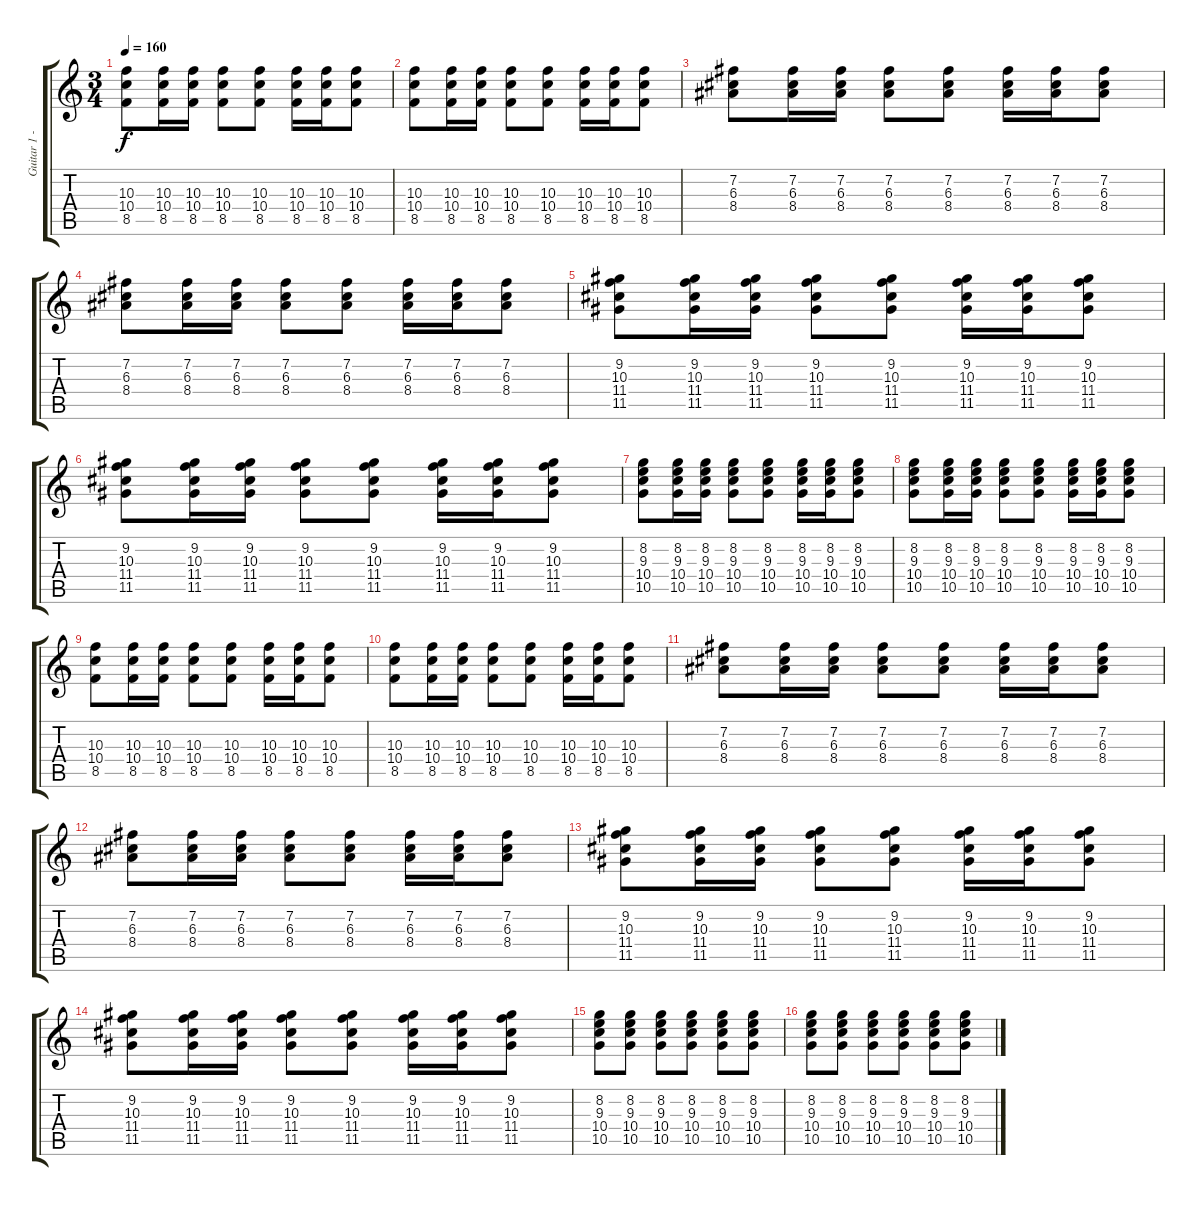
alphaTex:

\track ("Guitar 1 - Latimer" "Guitar 1 -") {instrument electricguitarjazz}
\staff {score tabs}
\tuning (E4 B3 G3 D3 A2 E2) {hide}
\ts (3 4)
\tempo 160
\clef g2
\ks c
(10.3 10.4 8.5).8{dy f volume 7 instrument overdrivenguitar} (10.3 10.4 8.5).16 (10.3 10.4 8.5).16 (10.3 10.4 8.5).8 (10.3 10.4 8.5).8 (10.3 10.4 8.5).16 (10.3 10.4 8.5).16 (10.3 10.4 8.5).8 |
(10.3 10.4 8.5).8{volume 7 instrument overdrivenguitar} (10.3 10.4 8.5).16 (10.3 10.4 8.5).16 (10.3 10.4 8.5).8 (10.3 10.4 8.5).8 (10.3 10.4 8.5).16 (10.3 10.4 8.5).16 (10.3 10.4 8.5).8 |
(7.2 6.3 8.4).8 (7.2 6.3 8.4).16 (7.2 6.3 8.4).16 (7.2 6.3 8.4).8 (7.2 6.3 8.4).8 (7.2 6.3 8.4).16 (7.2 6.3 8.4).16 (7.2 6.3 8.4).8 |
(7.2 6.3 8.4).8 (7.2 6.3 8.4).16 (7.2 6.3 8.4).16 (7.2 6.3 8.4).8 (7.2 6.3 8.4).8 (7.2 6.3 8.4).16 (7.2 6.3 8.4).16 (7.2 6.3 8.4).8 |
(9.2 10.3 11.4 11.5).8{volume 7 instrument overdrivenguitar} (9.2 10.3 11.4 11.5).16 (9.2 10.3 11.4 11.5).16 (9.2 10.3 11.4 11.5).8 (9.2 10.3 11.4 11.5).8 (9.2 10.3 11.4 11.5).16 (9.2 10.3 11.4 11.5).16 (9.2 10.3 11.4 11.5).8 |
(9.2 10.3 11.4 11.5).8 (9.2 10.3 11.4 11.5).16 (9.2 10.3 11.4 11.5).16 (9.2 10.3 11.4 11.5).8 (9.2 10.3 11.4 11.5).8 (9.2 10.3 11.4 11.5).16 (9.2 10.3 11.4 11.5).16 (9.2 10.3 11.4 11.5).8 |
(8.2 9.3 10.4 10.5).8 (8.2 9.3 10.4 10.5).16 (8.2 9.3 10.4 10.5).16 (8.2 9.3 10.4 10.5).8 (8.2 9.3 10.4 10.5).8 (8.2 9.3 10.4 10.5).16 (8.2 9.3 10.4 10.5).16 (8.2 9.3 10.4 10.5).8 |
(8.2 9.3 10.4 10.5).8 (8.2 9.3 10.4 10.5).16 (8.2 9.3 10.4 10.5).16 (8.2 9.3 10.4 10.5).8 (8.2 9.3 10.4 10.5).8 (8.2 9.3 10.4 10.5).16 (8.2 9.3 10.4 10.5).16 (8.2 9.3 10.4 10.5).8 |
(10.3 10.4 8.5).8{volume 7 instrument overdrivenguitar} (10.3 10.4 8.5).16 (10.3 10.4 8.5).16 (10.3 10.4 8.5).8 (10.3 10.4 8.5).8 (10.3 10.4 8.5).16 (10.3 10.4 8.5).16 (10.3 10.4 8.5).8 |
(10.3 10.4 8.5).8{volume 7 instrument overdrivenguitar} (10.3 10.4 8.5).16 (10.3 10.4 8.5).16 (10.3 10.4 8.5).8 (10.3 10.4 8.5).8 (10.3 10.4 8.5).16 (10.3 10.4 8.5).16 (10.3 10.4 8.5).8 |
(7.2 6.3 8.4).8 (7.2 6.3 8.4).16 (7.2 6.3 8.4).16 (7.2 6.3 8.4).8 (7.2 6.3 8.4).8 (7.2 6.3 8.4).16 (7.2 6.3 8.4).16 (7.2 6.3 8.4).8 |
(7.2 6.3 8.4).8 (7.2 6.3 8.4).16 (7.2 6.3 8.4).16 (7.2 6.3 8.4).8 (7.2 6.3 8.4).8 (7.2 6.3 8.4).16 (7.2 6.3 8.4).16 (7.2 6.3 8.4).8 |
(9.2 10.3 11.4 11.5).8{volume 7 instrument overdrivenguitar} (9.2 10.3 11.4 11.5).16 (9.2 10.3 11.4 11.5).16 (9.2 10.3 11.4 11.5).8 (9.2 10.3 11.4 11.5).8 (9.2 10.3 11.4 11.5).16 (9.2 10.3 11.4 11.5).16 (9.2 10.3 11.4 11.5).8 |
(9.2 10.3 11.4 11.5).8 (9.2 10.3 11.4 11.5).16 (9.2 10.3 11.4 11.5).16 (9.2 10.3 11.4 11.5).8 (9.2 10.3 11.4 11.5).8 (9.2 10.3 11.4 11.5).16 (9.2 10.3 11.4 11.5).16 (9.2 10.3 11.4 11.5).8 |
(8.2 9.3 10.4 10.5).8 (8.2 9.3 10.4 10.5).8 (8.2 9.3 10.4 10.5).8 (8.2 9.3 10.4 10.5).8 (8.2 9.3 10.4 10.5).8 (8.2 9.3 10.4 10.5).8 |
(8.2 9.3 10.4 10.5).8 (8.2 9.3 10.4 10.5).8 (8.2 9.3 10.4 10.5).8 (8.2 9.3 10.4 10.5).8 (8.2 9.3 10.4 10.5).8 (8.2 9.3 10.4 10.5).8
